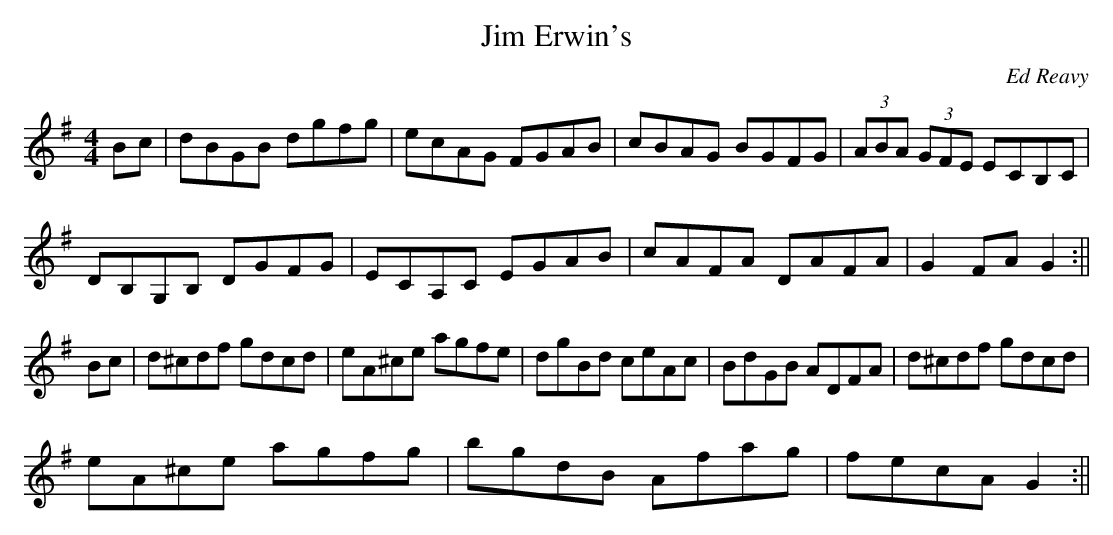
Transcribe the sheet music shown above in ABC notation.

X:1
T:Jim Erwin's
C:Ed Reavy
M:4/4
L:1/8
K:G
Bc|dBGB dgfg|ecAG FGAB|cBAG BGFG|(3ABA (3GFE ECB,C|
DB,G,B, DGFG|ECA,C EGAB|cAFA DAFA|G2 FA G2:||
Bc|d^cdf gdcd|eA^ce agfe|dgBd ceAc|BdGB ADFA|d^cdf gdcd|
eA^ce agfg|bgdB Afag|fecA G2:||
